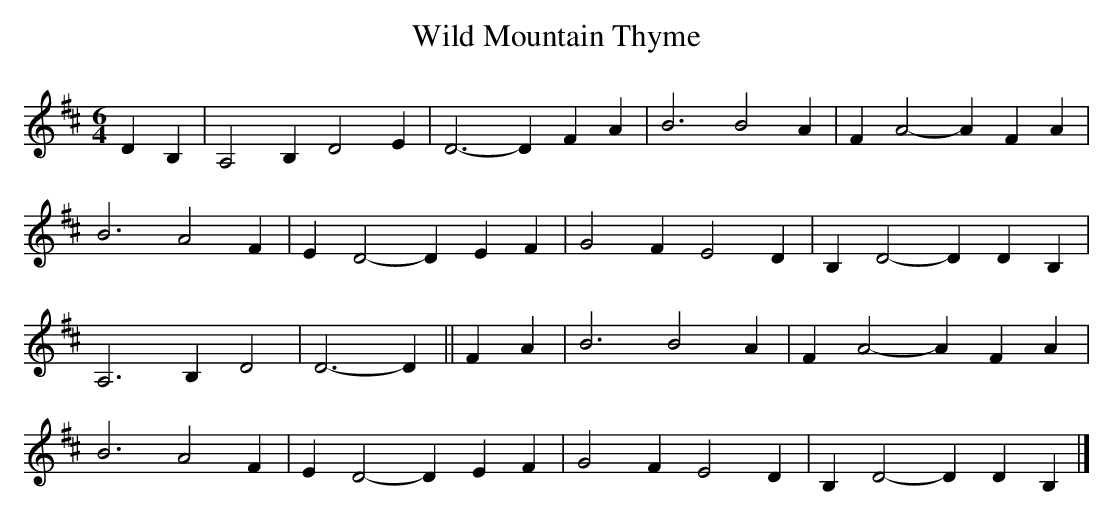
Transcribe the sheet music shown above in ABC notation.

X:1
T:Wild Mountain Thyme
M:6/4
L:1/4
K:D
DB, | A,2B, D2E | D3- DFA | B3 B2A | FA2- AFA  |
B3    A2F  | ED2- DEF | G2 F E2D | B,D2- D DB,|
A,3   B,D2 | D3-  D || FA | B3 B2A | FA2- AFA |
B3 A2 F | ED2- DEF | G2 F E2D | B,D2- D DB,  |]
